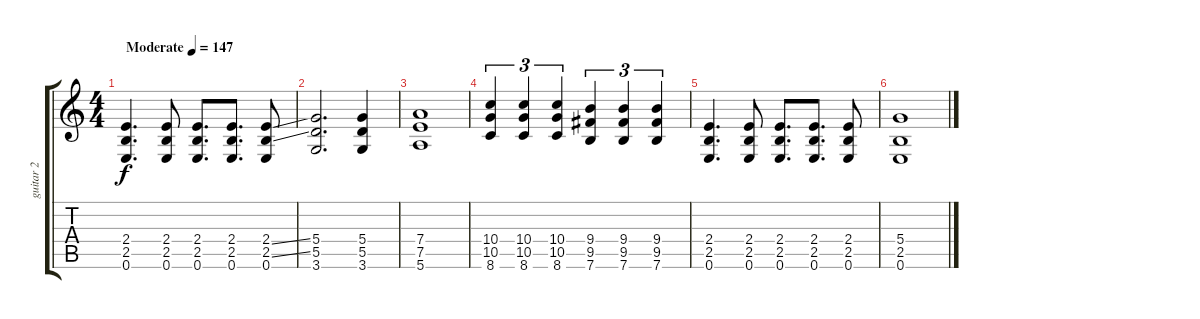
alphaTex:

\track ("guitar 2" "guitar 2") {instrument distortionguitar}
\staff {score tabs}
\tuning (E4 B3 G3 D3 A2 E2) {hide}
\ts (4 4)
\tempo (147 "Moderate")
\tempo 130
\tempo (147 "Moderate")
\clef g2
\ks c
(2.4 2.5 0.6).4{d dy f instrument distortionguitar} (2.4 2.5 0.6).8 (2.4 2.5 0.6).8{d} (2.4 2.5 0.6).8{d} (2.4{ss} 2.5{ss} 0.6).8 |
(5.4 5.5 3.6).2{d} (5.4 5.5 3.6).4 |
(7.4 7.5 5.6).1 |
(10.4 10.5 8.6).4{tu (3 2)} (10.4 10.5 8.6).4{tu (3 2)} (10.4 10.5 8.6).4{tu (3 2)} (9.4 9.5 7.6).4{tu (3 2)} (9.4 9.5 7.6).4{tu (3 2)} (9.4 9.5 7.6).4{tu (3 2)} |
(2.4 2.5 0.6).4{d} (2.4 2.5 0.6).8 (2.4 2.5 0.6).8{d} (2.4 2.5 0.6).8{d} (2.4 2.5 0.6).8 |
(5.4 2.5 0.6).1
